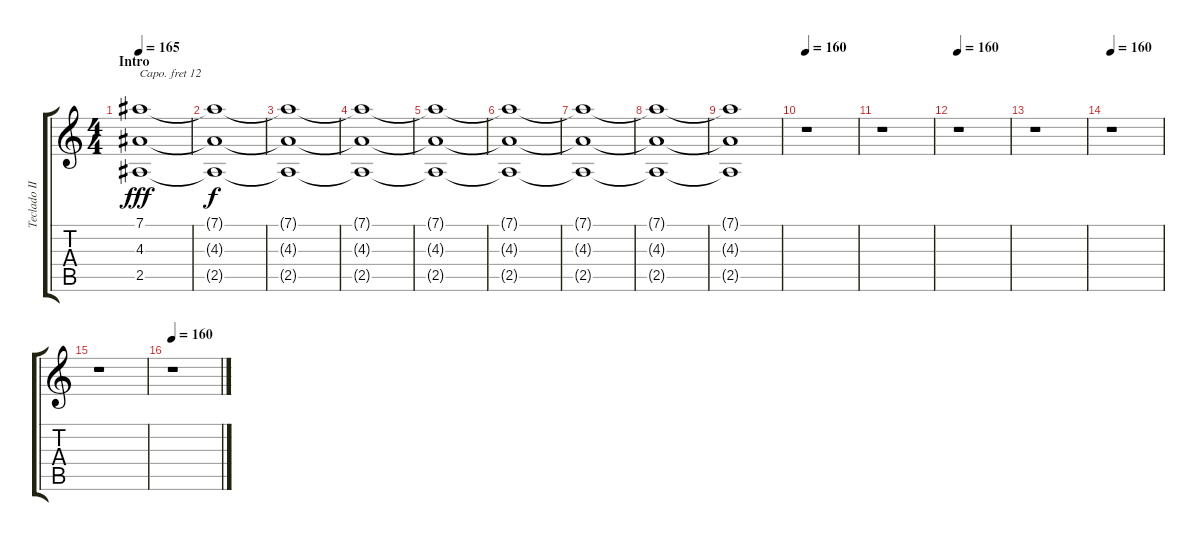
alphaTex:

\track ("Teclado III" "Teclado II") {instrument churchorgan}
\staff {score tabs}
\capo 12
\tuning (Eb4 Bb3 Gb3 Db3 Ab2 Eb2) {hide}
\ts (4 4)
\section ("" "Intro")
\tempo 165
\clef g2
\ks c
(7.1 4.3 2.5).1{dy fff volume 4 instrument churchorgan} |
(7.1{t} 4.3{t} 2.5{t}).1{dy f} |
(7.1{t} 4.3{t} 2.5{t}).1 |
(7.1{t} 4.3{t} 2.5{t}).1 |
(7.1{t} 4.3{t} 2.5{t}).1 |
(7.1{t} 4.3{t} 2.5{t}).1 |
(7.1{t} 4.3{t} 2.5{t}).1 |
(7.1{t} 4.3{t} 2.5{t}).1 |
(7.1{t} 4.3{t} 2.5{t}).1 |
\tempo 160
r.1 |
r.1 |
\tempo 160
r.1 |
r.1 |
\tempo 160
r.1 |
r.1 |
\tempo 160
r.1
